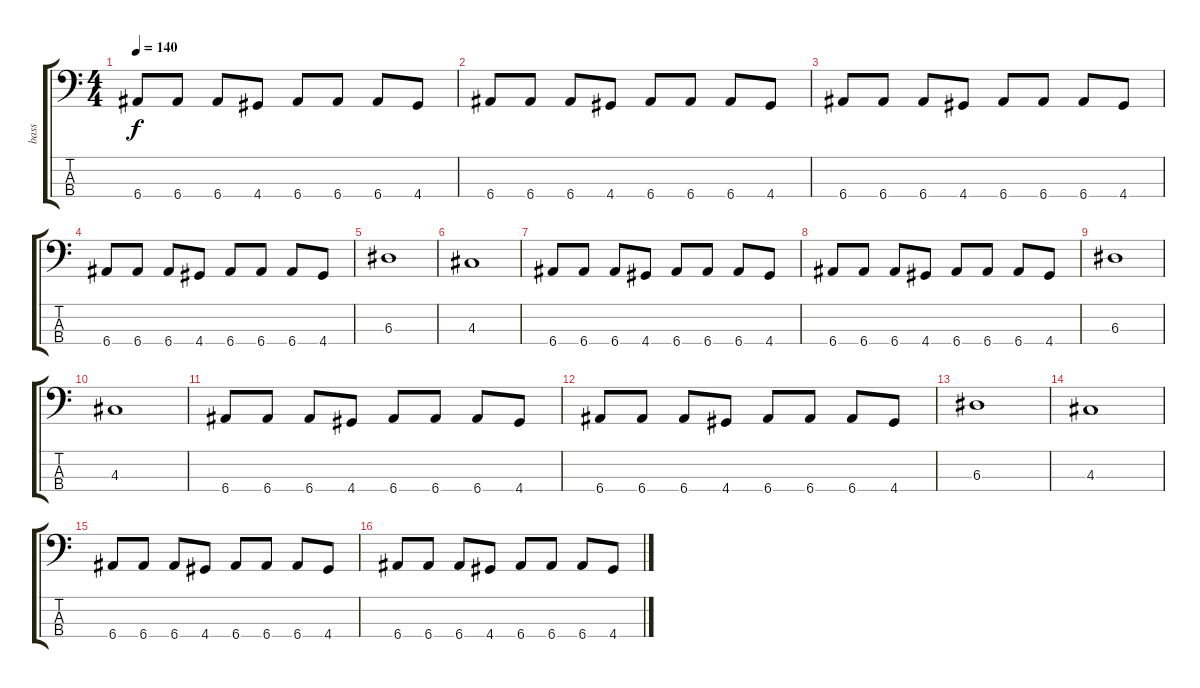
\track ("bass" "bass") {instrument electricbassfinger}
\staff {score tabs}
\tuning (G2 D2 A1 E1) {hide}
\ts (4 4)
\tempo 140
\clef f4
\ks c
6.4.8{dy f} 6.4.8 6.4.8 4.4.8 6.4.8 6.4.8 6.4.8 4.4.8 |
6.4.8 6.4.8 6.4.8 4.4.8 6.4.8 6.4.8 6.4.8 4.4.8 |
6.4.8 6.4.8 6.4.8 4.4.8 6.4.8 6.4.8 6.4.8 4.4.8 |
6.4.8 6.4.8 6.4.8 4.4.8 6.4.8 6.4.8 6.4.8 4.4.8 |
6.3.1 |
4.3.1 |
6.4.8 6.4.8 6.4.8 4.4.8 6.4.8 6.4.8 6.4.8 4.4.8 |
6.4.8 6.4.8 6.4.8 4.4.8 6.4.8 6.4.8 6.4.8 4.4.8 |
6.3.1 |
4.3.1 |
6.4.8 6.4.8 6.4.8 4.4.8 6.4.8 6.4.8 6.4.8 4.4.8 |
6.4.8 6.4.8 6.4.8 4.4.8 6.4.8 6.4.8 6.4.8 4.4.8 |
6.3.1 |
4.3.1 |
6.4.8 6.4.8 6.4.8 4.4.8 6.4.8 6.4.8 6.4.8 4.4.8 |
6.4.8 6.4.8 6.4.8 4.4.8 6.4.8 6.4.8 6.4.8 4.4.8
